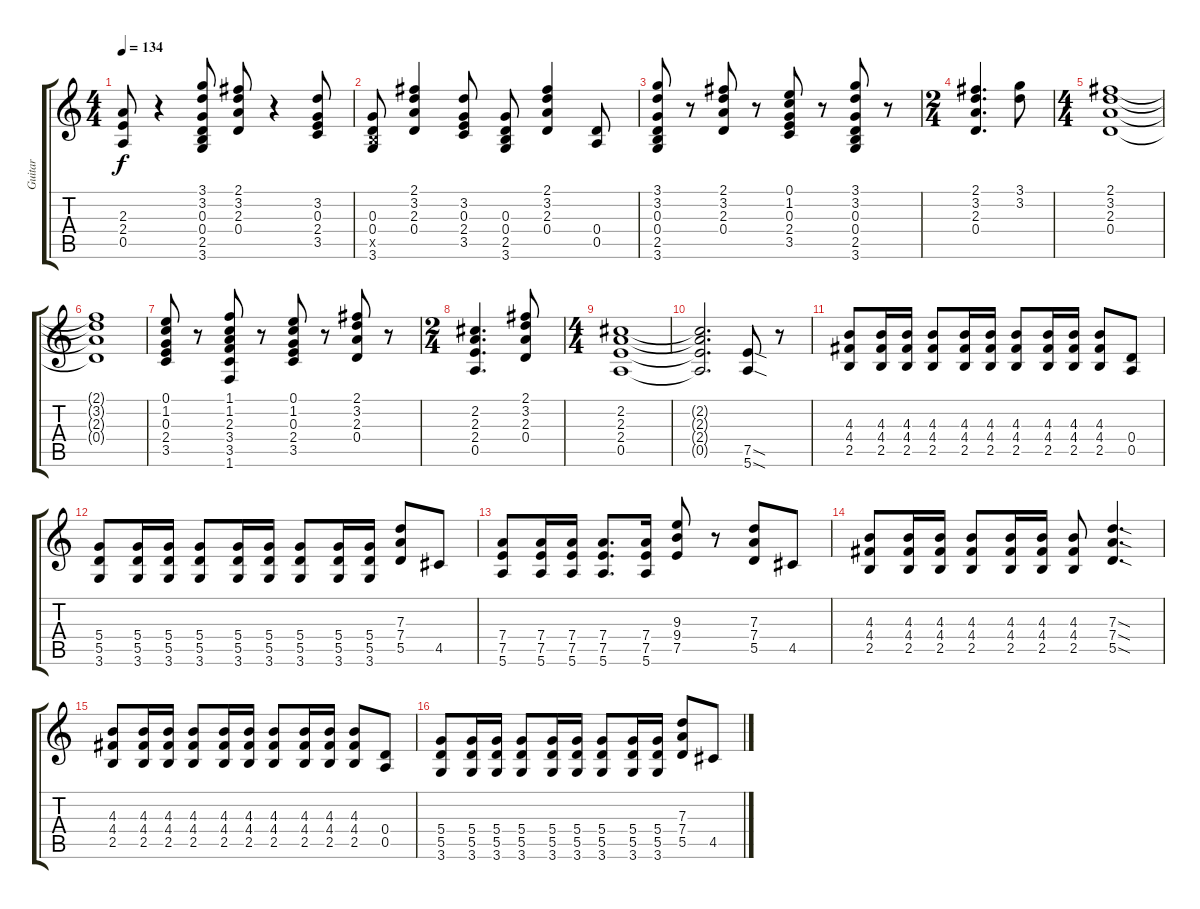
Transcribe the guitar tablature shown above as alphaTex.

\track ("Guitar" "Guitar") {instrument distortionguitar}
\staff {score tabs}
\tuning (E4 B3 G3 D3 A2 E2) {hide}
\ts (4 4)
\tempo 134
\clef g2
\ks c
(2.3 2.4 0.5).8{dy f} r.4 (3.1 3.2 0.3 0.4 2.5 3.6).8 (2.1 3.2 2.3 0.4).8 r.4 (3.2 0.3 2.4 3.5).8 |
(0.3 0.4 2.5{x} 3.6).8 (2.1 3.2 2.3 0.4).4 (3.2 0.3 2.4 3.5).8 (0.3 0.4 2.5 3.6).8 (2.1 3.2 2.3 0.4).4 (0.4 0.5).8 |
(3.1 3.2 0.3 0.4 2.5 3.6).8 r.8 (2.1 3.2 2.3 0.4).8 r.8 (0.1 1.2 0.3 2.4 3.5).8 r.8 (3.1 3.2 0.3 0.4 2.5 3.6).8 r.8 |
\ts (2 4)
(2.1 3.2 2.3 0.4).4{d} (3.1 3.2).8 |
\ts (4 4)
(2.1 3.2 2.3 0.4).1 |
(2.1{t} 3.2{t} 2.3{t} 0.4{t}).1 |
(0.1 1.2 0.3 2.4 3.5).8 r.8 (1.1 1.2 2.3 3.4 3.5 1.6).8 r.8 (0.1 1.2 0.3 2.4 3.5).8 r.8 (2.1 3.2 2.3 0.4).8 r.8 |
\ts (2 4)
(2.2 2.3 2.4 0.5).4{d} (2.1 3.2 2.3 0.4).8 |
\ts (4 4)
(2.2 2.3 2.4 0.5).1 |
(2.2{t} 2.3{t} 2.4{t} 0.5{t}).2{d} (7.5{sod} 5.6{sod}).8 r.8 |
(4.3 4.4 2.5).8 (4.3 4.4 2.5).16 (4.3 4.4 2.5).16 (4.3 4.4 2.5).8 (4.3 4.4 2.5).16 (4.3 4.4 2.5).16 (4.3 4.4 2.5).8 (4.3 4.4 2.5).16 (4.3 4.4 2.5).16 (4.3 4.4 2.5).8 (0.4 0.5).8 |
(5.4 5.5 3.6).8 (5.4 5.5 3.6).16 (5.4 5.5 3.6).16 (5.4 5.5 3.6).8 (5.4 5.5 3.6).16 (5.4 5.5 3.6).16 (5.4 5.5 3.6).8 (5.4 5.5 3.6).16 (5.4 5.5 3.6).16 (7.3 7.4 5.5).8 4.5.8 |
(7.4 7.5 5.6).8 (7.4 7.5 5.6).16 (7.4 7.5 5.6).16 (7.4 7.5 5.6).8{d} (7.4 7.5 5.6).16 (9.3 9.4 7.5).8 r.8 (7.3 7.4 5.5).8 4.5.8 |
(4.3 4.4 2.5).8 (4.3 4.4 2.5).16 (4.3 4.4 2.5).16 (4.3 4.4 2.5).8 (4.3 4.4 2.5).16 (4.3 4.4 2.5).16 (4.3 4.4 2.5).8 (7.3{sod} 7.4{sod} 5.5{sod}).4{d} |
(4.3 4.4 2.5).8 (4.3 4.4 2.5).16 (4.3 4.4 2.5).16 (4.3 4.4 2.5).8 (4.3 4.4 2.5).16 (4.3 4.4 2.5).16 (4.3 4.4 2.5).8 (4.3 4.4 2.5).16 (4.3 4.4 2.5).16 (4.3 4.4 2.5).8 (0.4 0.5).8 |
(5.4 5.5 3.6).8 (5.4 5.5 3.6).16 (5.4 5.5 3.6).16 (5.4 5.5 3.6).8 (5.4 5.5 3.6).16 (5.4 5.5 3.6).16 (5.4 5.5 3.6).8 (5.4 5.5 3.6).16 (5.4 5.5 3.6).16 (7.3 7.4 5.5).8 4.5.8
